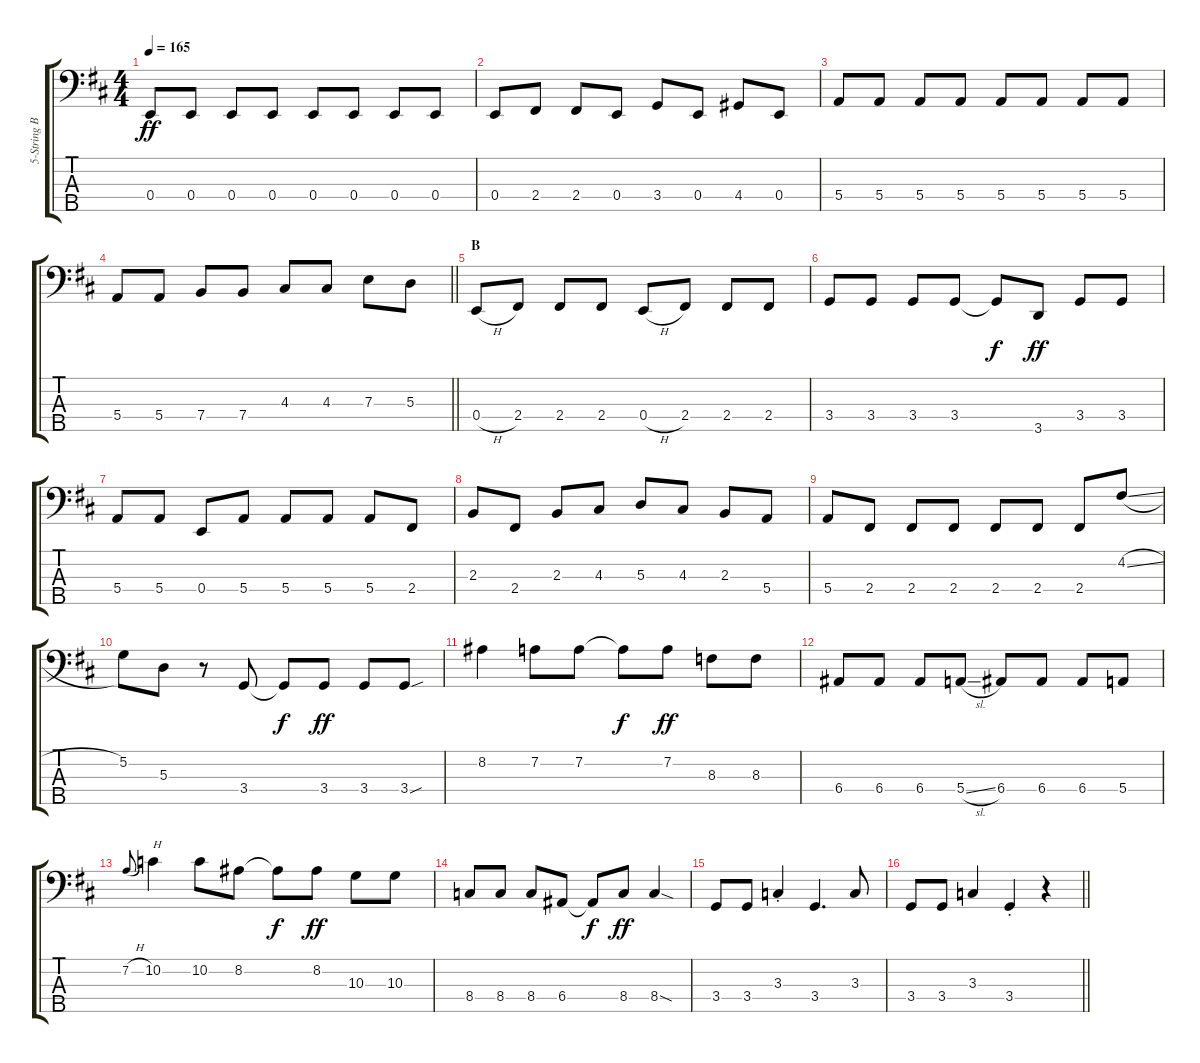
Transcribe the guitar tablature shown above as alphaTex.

\track ("5-String Bass" "5-String B") {mute instrument electricbasspick}
\staff {score tabs}
\tuning (G2 D2 A1 E1 B0) {hide}
\ts (4 4)
\tempo 165
\clef f4
\ks d
0.4.8{dy ff} 0.4.8 0.4.8 0.4.8 0.4.8 0.4.8 0.4.8 0.4.8 |
0.4.8 2.4.8 2.4.8 0.4.8 3.4.8 0.4.8 4.4.8 0.4.8 |
5.4.8 5.4.8 5.4.8 5.4.8 5.4.8 5.4.8 5.4.8 5.4.8 |
\barLineRight lightlight
5.4.8 5.4.8 7.4.8 7.4.8 4.3.8 4.3.8 7.3.8 5.3.8 |
\section ("" "B")
0.4{h}.8 2.4.8 2.4.8 2.4.8 0.4{h}.8 2.4.8 2.4.8 2.4.8 |
3.4.8 3.4.8 3.4.8 3.4.8 3.4{t}.8{dy f} 3.5.8{dy ff} 3.4.8 3.4.8 |
5.4.8 5.4.8 0.4.8 5.4.8 5.4.8 5.4.8 5.4.8 2.4.8 |
2.3.8 2.4.8 2.3.8 4.3.8 5.3.8 4.3.8 2.3.8 5.4.8 |
5.4.8 2.4.8 2.4.8 2.4.8 2.4.8 2.4.8 2.4.8 4.2{sl}.8 |
5.2.8 5.3.8 r.8 3.4.8 3.4{t}.8{dy f} 3.4.8{dy ff} 3.4.8 3.4{sou}.8 |
8.2.4 7.2.8 7.2.8 7.2{t}.8{dy f} 7.2.8{dy ff} 8.3.8 8.3.8 |
6.4.8 6.4.8 6.4.8 5.4{sl}.8 6.4.8 6.4.8 6.4.8 5.4.8 |
7.2{h}.8{gr onbeat} 10.2.4{txt "H"} 10.2.8 8.2.8 8.2{t}.8{dy f} 8.2.8{dy ff} 10.3.8 10.3.8 |
8.4.8 8.4.8 8.4.8 6.4.8 6.4{t}.8{dy f} 8.4.8{dy ff} 8.4{sod}.4 |
3.4.8 3.4.8 3.3{st}.4 3.4.4{d} 3.3.8 |
\barLineRight lightlight
3.4.8 3.4.8 3.3.4 3.4{st}.4 r.4
